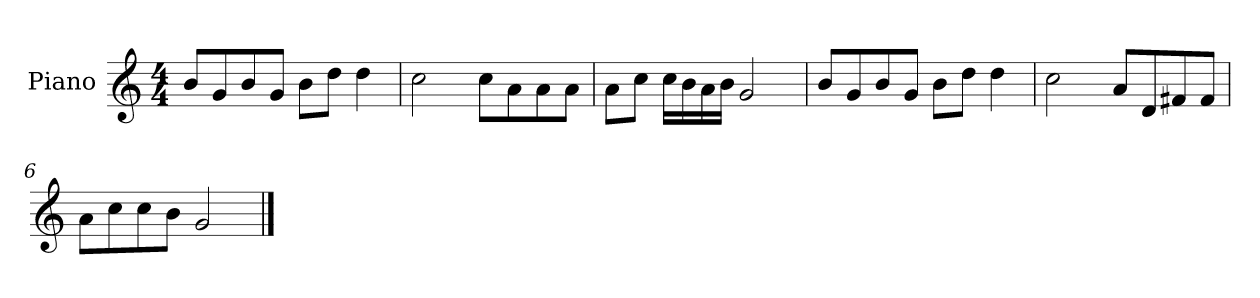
**kern
*part1
*staff1
*I"Piano
*I'P-no
*clefG2
*k[]
*M4/4
*MM90
=1
8b/L
8g/
8b/
8g/J
8b\L
8dd\J
4dd\
=2
2cc\
8cc\L
8a\
8a\
8a\J
=3
8a\L
8cc\J
16cc\LL
16b\
16a\
16b\JJ
2g/
=4
8b/L
8g/
8b/
8g/J
8b\L
8dd\J
4dd\
=5
2cc\
8a/L
8d/
8f#X/
8f#/J
=6
8a\L
8cc\
8cc\
8b\J
2g/
==
*-
